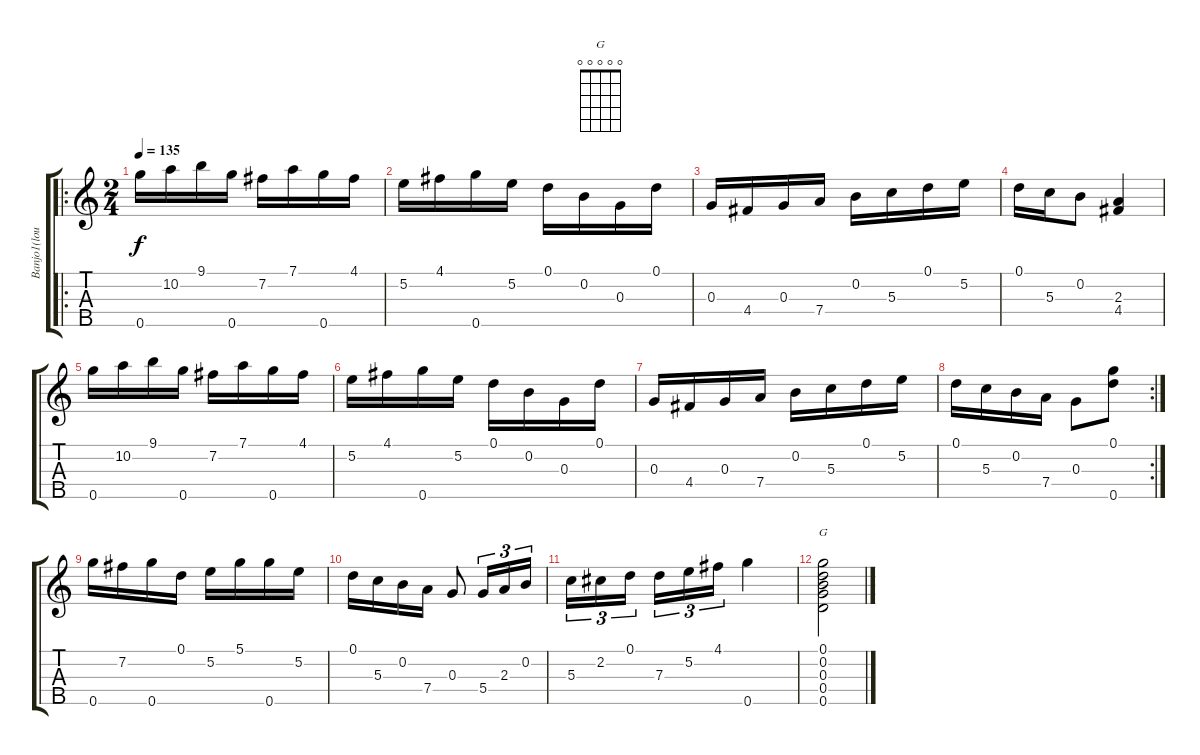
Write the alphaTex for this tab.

\track ("Banjo1(loud)" "Banjo1(lou") {instrument banjo}
\staff {score tabs}
\tuning (D4 B3 G3 D3 G4) {hide}
\displaytranspose 12
\chord ("G" 0 0 0 0 0)
\ro
\ts (2 4)
\tempo 135
\clef g2
\ks c
0.5.16{dy f} 10.2.16 9.1.16 0.5.16 7.2.16 7.1.16 0.5.16 4.1.16 |
5.2.16 4.1.16 0.5.16 5.2.16 0.1.16 0.2.16 0.3.16 0.1.16 |
0.3.16 4.4.16 0.3.16 7.4.16 0.2.16 5.3.16 0.1.16 5.2.16 |
0.1.16 5.3.16 0.2.8 (2.3 4.4).4 |
0.5.16 10.2.16 9.1.16 0.5.16 7.2.16 7.1.16 0.5.16 4.1.16 |
5.2.16 4.1.16 0.5.16 5.2.16 0.1.16 0.2.16 0.3.16 0.1.16 |
0.3.16 4.4.16 0.3.16 7.4.16 0.2.16 5.3.16 0.1.16 5.2.16 |
\rc 2
0.1.16 5.3.16 0.2.16 7.4.16 0.3.8 (0.1 0.5).8 |
0.5.16 7.2.16 0.5.16 0.1.16 5.2.16 5.1.16 0.5.16 5.2.16 |
0.1.16 5.3.16 0.2.16 7.4.16 0.3.8 5.4.16{tu (3 2)} 2.3.16{tu (3 2)} 0.2.16{tu (3 2)} |
5.3.16{tu (3 2)} 2.2.16{tu (3 2)} 0.1.16{tu (3 2)} 7.3.16{tu (3 2)} 5.2.16{tu (3 2)} 4.1.16{tu (3 2)} 0.5.4 |
(0.1 0.2 0.3 0.4 0.5).2{ch "G"}
